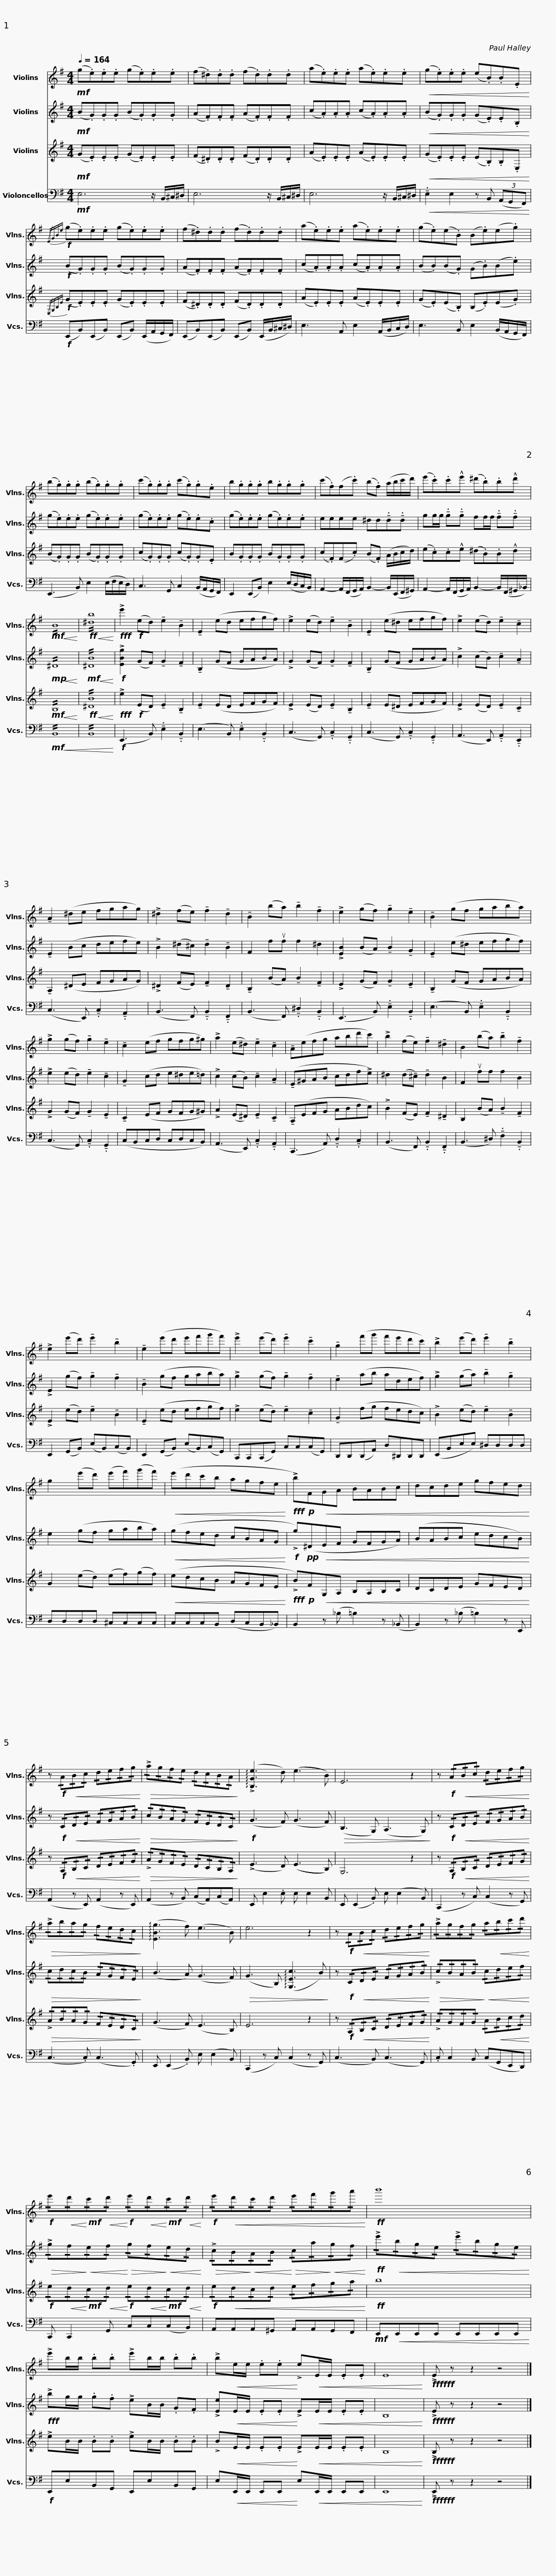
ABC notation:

X:1
%%score 1 2 3 4
L:1/8
Q:1/4=164
M:4/4
I:linebreak $
K:G
V:1 treble
V:2 treble
V:3 treble
V:4 bass
V:1
!mf! (g.e).e.e (g.e).e.e | (f.^d).d.d (f.d).d.d | (a.e).e.e (a.e).e.e |$!<(! (g.e).e.e (e.B).B.E!<)! |!f!{/EGBe} (g.e).e.e (g.e).e.e | %5
 (f.^d).d.d (f.d).d.d | (a.e).e.e (a.e).e.e |$ (g.e)(e.B) (B.e)(e.g) | (b.g).g.g (b.g).g.g | (c'.g).g.g (c'.g).g.e | %10
 b.g.g.g b.g.g.g |$ (c'.f)(f.c') (b.f) (a/b/c'/d'/) | (e'.c').c'!^!e' (^d'.b).b!^!d' |!mf!!<(! !//!B8!<)! |!ff!!<(! !//![^db]8!<)! | %15
!fff! !>!e'2!f! (ed) !tenuto!e2 !tenuto!B2 |$ !tenuto!E2 (ed efgf) | !>!e2 (ed) !tenuto!e2 !tenuto!B2 | !tenuto!E2 (e^d efgf) | !>!e2 (ed) !tenuto!e2 !tenuto!c2 | %20
 !tenuto!A2 (^de fgag) | !>!^d2 (fe) !tenuto!f2 !tenuto!d2 |$ !tenuto!B2 (ba) !tenuto!b2 !tenuto!f2 | !>!e2 (gf) !tenuto!g2 !tenuto!e2 | !tenuto!B2 (gf gaba) | %25
 !>!g2 (gf) !tenuto!g2 !tenuto!e2 | !tenuto!c2 (ef gfg^g) |$ !>!a2 (e^d) !tenuto!e2 !tenuto!c2 | !tenuto!A(efg abd'c') | !>!b2 (fe) !tenuto!f2 !tenuto!^d2 | %30
 B2 (ba) !tenuto!b2 !tenuto!f2 | !>!e2 (e'd') !tenuto!e'2 !tenuto!b2 |$ !tenuto!e2 (e'd' e'f'g'f') | !>!e'2 (e'd') !tenuto!e'2 !tenuto!c'2 | !tenuto!g2 (f'g' f'e'd'c') | %35
 !>!b2 (e'd') !tenuto!e'2 !tenuto!b2 |$ g2 (e'd') (e'f')(g'f') |!<(! (e'd'c'b agfe!<)! |!fff! !>!b)!p!F!<(!GA BABc | dcde gfed!<)! |$ %40
 z!f! !/!A!<(!!/!B!/!c !/!d!/!e!/!f!/!g!<)! |!>(! !/!!>!a!/!g!/!f!/!e !/!d!/!c!/!B!/!A!>)! | (!arpeggio!!>![B,Ge]3 d) ((e3 B)) | E6 z2 |$ z!f! !/!A!<(!!/!B!/!c !/!d!/!e!/!f!/!g!<)! | %45
!>(! !/!!>!a!/!b!/!a!/!g !/!f!/!e!/!d!/!c!>)! | (!arpeggio![EBg]3 f) (e3 B) | e6 z2 |$ z!f! !/!A!<(!!/!B!/!c !/!d!/!e!/!f!/!g!<)! | !/!!>!a!/!g!/!f!/!g !/!a!<(!!/!b!/!c'!/!d'!<)! | %50
!f! !/!e'!<(!!/!d'!<)!!mf!!/!c'!<(!!/!d'!<)!!f! !/!e'!<(!!/!d'!<)!!mf!!/!c'!<(!!/!d'!<)! |!f! !/!e'!<(!!/!d'!/!c'!/!d' !/!e'!/!f'!/!g'!/!a'!<)! |$!ff! b'8 | !>!e'b/b/ .b.b !>!e'b/b/ .b.b | !>!b!<(!e/e/ .e.e!<)! !>!e!<(!E/E/ .E.E | %55
 E8!<)! |$!fff!!fff! !>!E z z2 z4 |] %57
V:2
!mf! (B.G).G.G (B.G).G.G | (A.F).F.F (A.F).F.F | (c.A).A.A (c.A).A.A |$!<(! (B.G).G.G (G.E).E.B,!<)! |!f! (B.G).G.G (B.G).G.G | %5
 (A.F).F.F (A.F).F.F | (c.A).A.A (c.A).A.A |$ (B.B)(B.G) (G.B)(B.e) | (g.e).e.e (g.e).e.e | (g.e).e.e (g.e).e.c | %10
 (g.e).e.e (g.e).e.e |$ eeee ^dd!tenuto!.d!tenuto!.d | gg/g/ !tenuto!.g!tenuto!.g ff/f/ !tenuto!.f!tenuto!.f |!mp!!<(! !//!^D8!<)! |!mf!!<(! !//![^DB]8!<)! | %15
!f! !>![EBg]2 (GF) !tenuto!G2 !tenuto!F2 |$ !tenuto!B,2 (GF GABA) | !>!G2 (GF) !tenuto!G2 !tenuto!F2 | !tenuto!B,2 (GF GABA) | !>!c2 (cB) !tenuto!c2 !tenuto!A2 | %20
 !tenuto!E2 (Bc defe) | !>!B2 (^d^c) !tenuto!d2 !tenuto!B2 |$ F2 fuf f2 ^d2 | !>![EB]2 (BA) !tenuto!B2 !tenuto!G2 | !tenuto!E2 (e^d efgf) | %25
 !>!e2 (ed) !tenuto!e2 !tenuto!c2 | !tenuto!G2 (cd e^de=d) |$ !>!c2 (cB) !tenuto!c2 !tenuto!A2 | (!tenuto!E^GAB cdf!>!e) | ^d2 (d!tenuto!^c) !tenuto!d2 B2 | %30
 F2 uff f2 B2 | !>!E2 (gf) !tenuto!g2 !tenuto!f2 |$ !tenuto!B2 (gf gaba) | !>!g2 (gf) !tenuto!g2 !tenuto!f2 | !tenuto!e2 (ab adef) | %35
 !>!g2 (ga) !tenuto!b2 !tenuto!g2 |$ e2 (gf gaba) |!<(! (gfed cBAG!<)! |!f! !>!g)!pp!(^D!<(!EF GFGA) | (BABc edcB)!<)! |$ %40
 z!f! !/!C!<(!!/!D!/!E !/!F!/!G!/!A!/!B!<)! |!>(! !/!c!/!B!/!A!/!G !/!F!/!E!/!D!/!C!>)! |!f! (G3 F) (G3 F) |!>(! (B,3 G,) (A,3 G,)!>)! |$ z!f! !/!C!<(!!/!D!/!E !/!F!/!G!/!A!/!B!<)! | %45
!>(! !/!c!/!d!/!c!/!B !/!A!/!G!/!F!/!E!>)! | (B3 A) (G3 F) |!>(! (G3 B,) (!arpeggio![G,Ec]3 B)!>)! |$ z!f! !/!C!<(!!/!D!/!E !/!F!/!G!/!A!/!B!<)! |!>(! !/!!>!c!/!B!/!A!/!B!>)!!<(! !/!c!/!d!/!e!/!f!<)! | %50
!>(! !/!!>!g!/!f!>)!!<(!!/!e!/!f!<)!!>(! !/!g!/!f!>)!!<(!!/!e!/!d!<)! |!>(! !/!!>!c!/!B!>)!!<(!!/!A!/!B!<)!!>(! !/!c!/!a!>)!!<(!!/!g!/!f!<)! |$!ff! !/!!>!e'!<(!!/!b!/!g!/!e !/!!>!e'!/!b!/!g!/!e!<)! |!fff! !>!bg/g/ .g.f !>!eB/B/ .G.F | !>![Ee]!<(!E/E/ .E.E!<)! !>!E!<(!E/E/ .E.E | %55
 B,8!<)! |$!fff!!fff! !>!E z z2 z4 |] %57
V:3
!mf! (G.E).E.E (G.E).E.E | (F.^D).D.D (F.D).D.D | (A.E).E.E (A.E).E.E |$!<(! (G.E).E.E (E.B,).B,.E,!<)! |!f!{/E,G,B,E} (G.E).E.E (G.E).E.E | %5
 (F.^D).D.D (F.D).D.D | (A.E).E.E (A.E).E.E |$ (G.E)(E.B,) (B,.E)(E.G) | (B.G).G.G (B.G).G.G | (c.G).G.G (c.G).G.E | %10
 B.G.G.G B.G.G.G |$ (c.F)(F.c) (B.F) (A/B/c/d/) | (e.c).c!^!e (^d.B).B!^!d |!mf!!<(! !//!B,8!<)! |!ff!!<(! !//![^DB]8!<)! | %15
!fff! !>!e2!f! (ED) !tenuto!E2 !tenuto!B,2 |$ !tenuto!E2 (ED EFGF) | !>!E2 (ED) !tenuto!E2 !tenuto!B,2 | !tenuto!E2 (E^D EFGF) | !>!E2 (ED) !tenuto!E2 !tenuto!C2 | %20
 !tenuto!A,2 (^DE FGAG) | !>!^D2 (FE) !tenuto!F2 !tenuto!D2 |$ !tenuto!B,2 (BA) !tenuto!B2 !tenuto!F2 | !>!E2 (GF) !tenuto!G2 !tenuto!E2 | !tenuto!B,2 (GF GABA) | %25
 !>!G2 (GF) !tenuto!G2 !tenuto!E2 | !tenuto!C2 (EF GFG^G) |$ !>!A2 (E^D) !tenuto!E2 !tenuto!C2 | !tenuto!A,(EFG ABdc) | !>!B2 (FE) !tenuto!F2 !tenuto!^D2 | %30
 B,2 (BA) !tenuto!B2 !tenuto!F2 | !>!E2 (ed) !tenuto!e2 !tenuto!B2 |$ !tenuto!E2 (ed efgf) | !>!e2 (ed) !tenuto!e2 !tenuto!c2 | !tenuto!G2 (fg fedc) | %35
 !>!B2 (ed) !tenuto!e2 !tenuto!B2 |$ G2 (ed) (ef)(gf) |!<(! (edcB AGFE!<)! |!fff! !>!B)!p!F!<(!G,A, B,A,B,C | DCDE GFED!<)! |$ %40
 z!f! !/!A,!<(!!/!B,!/!C !/!D!/!E!/!F!/!G!<)! |!>(! !/!!>!A!/!G!/!F!/!E !/!D!/!C!/!B,!/!A,!>)! | (!>!E3 D) ((E3 B,)) | G,6 z2 |$ z!f! !/!A,!<(!!/!B,!/!C !/!D!/!E!/!F!/!G!<)! | %45
!>(! !/!!>!A!/!B!/!A!/!G !/!F!/!E!/!D!/!C!>)! | (G3 F) (E3 B,) | E6 z2 |$ z!f! !/!A,!<(!!/!B,!/!C !/!D!/!E!/!F!/!G!<)! | !/!!>!A!/!G!/!F!/!G !/!A!<(!!/!B!/!c!/!d!<)! | %50
!f! !/!e!<(!!/!d!<)!!mf!!/!c!<(!!/!d!<)!!f! !/!e!<(!!/!d!<)!!mf!!/!c!<(!!/!d!<)! |!f! !/!e!<(!!/!d!/!c!/!d !/!e!/!f!/!g!/!a!<)! |$!ff! b8 | !>!eB/B/ .B.B !>!eB/B/ .B.B | !>!B!<(!E/E/ .E.E!<)! !>!E!<(!E/E/ .E.E | %55
 B,8!<)! |$!fff!!fff! !>!B, z z2 z4 |] %57
V:4
!mf! E,6 z/ B,,/^C,/^D,/ | E,6 z/ B,,/^C,/^D,/ | E,6 z/ B,,/^C,/^D,/ |$!<(! !tenuto!.E,2 E,2 z B,, (3(A,,G,,F,,)!<)! |!f! (E,,B,,)(E,,B,,) (E,,B,,) (E,,/A,,/G,,/F,,/) | %5
 (E,,B,,)(E,,B,,) (E,,B,,) (E,,/B,,/^C,/^D,/) | E,3 A,, E,2 (A,,/B,,/C,/D,/) |$ E,3 B,, E,2 (B,,/A,,/G,,/F,,/) | (E,,3 B,,) E,2 (E,/F,/E,/D,/) | C,3 G,, C,2 (B,,/A,,/G,,/F,,/) | %10
 E,,2 (E,,B,,) E,2 (E,/D,/C,/B,,/) |$ A,,2- A,,/(F,,/G,,/A,,/) B,,2- B,,/(E,,/F,,/^G,,/) | A,,2- A,,/(F,,/G,,/A,,/) B,,2- B,,/(F,,/^G,,/_B,,/) |!mf!!<(! !//!B,,8 | !//!B,,8!<)! | %15
!f! (E,,3 B,,) !tenuto!.E,2 !tenuto!.B,,2 |$ (E,3 B,,) !tenuto!.E,2 !tenuto!.B,,2 | (C,3 G,,) !tenuto!.C,2 !tenuto!.G,,2 | (C,3 G,,) !tenuto!.C,2 !tenuto!.G,,2 | (A,,3 E,,) !tenuto!.A,,2 !tenuto!.E,,2 | %20
 (C,3 E,,) !tenuto!.C,2 !tenuto!.A,,2 | (B,,3 F,,) !tenuto!.B,,2 !tenuto!.F,,2 |$ (B,,3 F,,) !tenuto!.^D,2 !tenuto!.B,,2 | (E,,3 B,,) !tenuto!.E,2 !tenuto!.B,,2 | (E,3 B,,) !tenuto!.E,2 !tenuto!.B,,2 | %25
 (C,3 G,,) !tenuto!.C,2 !tenuto!.G,,2 | (C,B,,C,D, C,D,C,B,,) |$ (A,,3 E,,) !tenuto!.C,2 !tenuto!.A,,2 | (C,,3 A,,) !tenuto!.D,2 !tenuto!.C,2 | (B,,3 F,,) !tenuto!.B,,2 !tenuto!.F,,2 | %30
 (B,,3 ^D,) !tenuto!.F,2 !tenuto!.B,,2 | E,,2 (G,,B,,) (E,B,,)(C,B,,) |$ E,,2 (G,,B,,) (E,B,,)(C,G,,) | C,,C,,(C,,G,,) C,C,(C,G,,) | D,,D,,(D,,A,,) D,^D,,D,,D,, | %35
 (E,,B,,E,E,) ^D,D,D,D, |$ D,D,D,D, ^C,C,C,C, | C,C,C,B,, (D,C,B,,_B,,) | B,,2 z (_B, =B,2) z (_B,, | B,,2) z (_B, =B,2) z E,, |$ %40
 (A,,2 z E,,) (A,,2 z E,,) | (A,,2 z B,,) (C,A,,)(C,A,,) | E,, E,2 .E, E, E,2 B,, | E,, (E,,2 .B,,) E, (E,2 B,,) |$ (C,,2 z C,) (C,2 z G,,) | %45
 (C,3 .C,) (C,3 .G,,) | E,, (E,,2 .B,,) E, (E,2 B,,) | (C,,2 z C,) (C,2 z G,,) |$ (C,3 B,,) (C,3 G,,) | .C, C,2 B,, (C,G,,E,,D,,) | %50
 C,, C,,2 G,, C,C,(C,B,,) | A,,A,,A,,^G,, A,,A,,G,,F,, |$!mf! E,,!<(!E,,E,,E,, E,,E,,E,,E,,!<)! |!f! E,,E,B,,G,, E,,E,B,,G,, | E,!<(!E,,/E,,/ E,,E,,!<)! E,!<(!E,,/E,,/ E,,E,, | %55
 E,,8!<)! |$!fff!!fff! !>!E,, z z2 z4 |] %57
